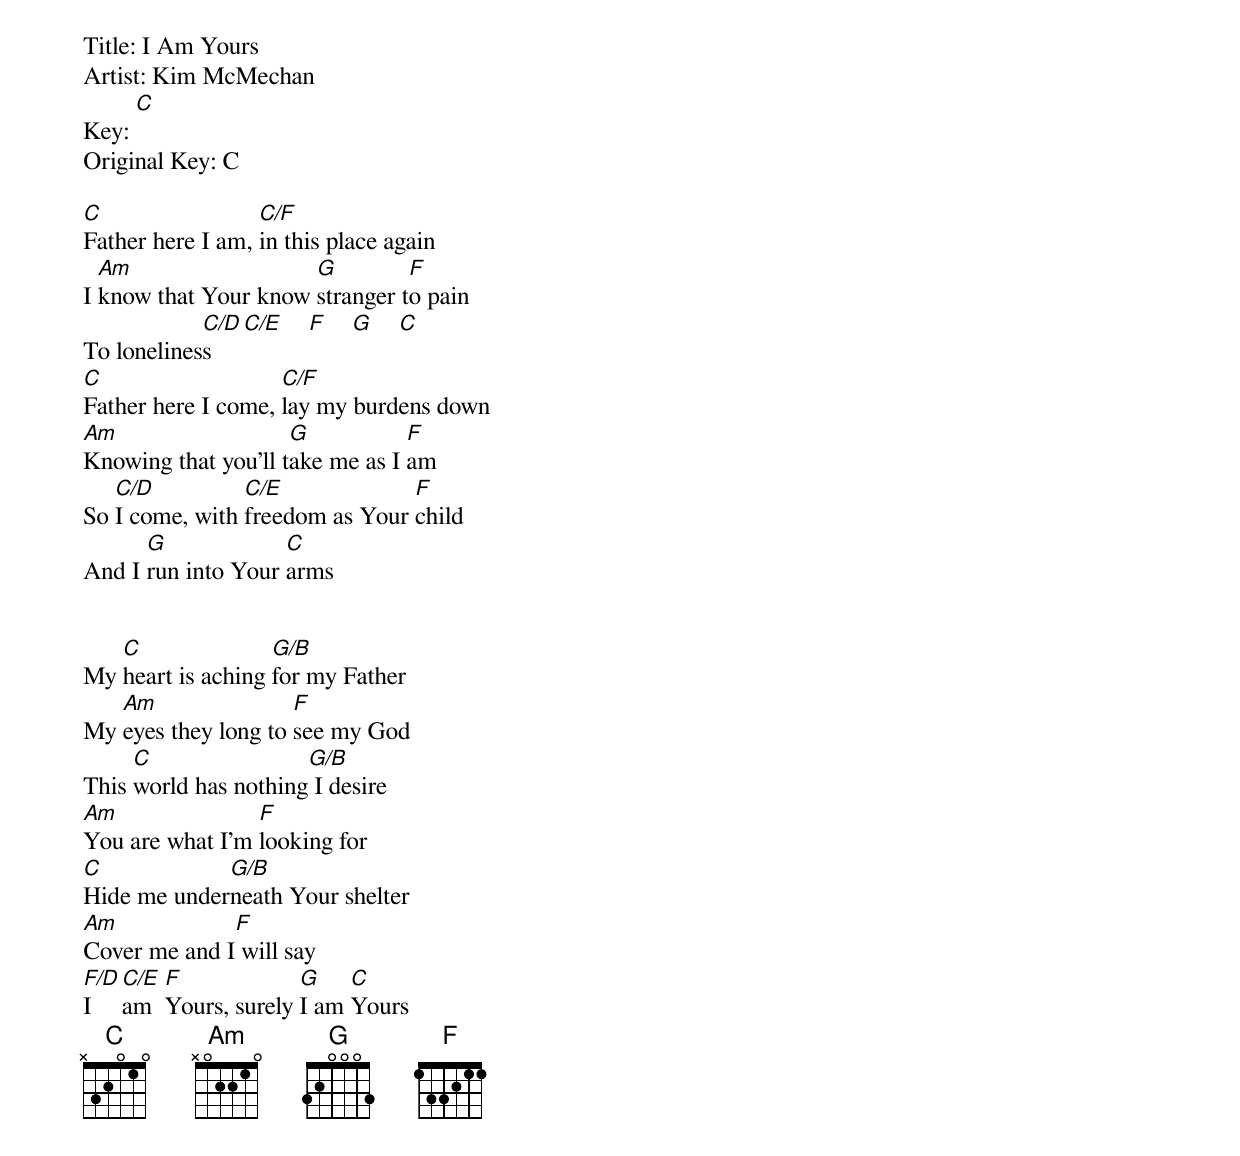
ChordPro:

Title: I Am Yours
Artist: Kim McMechan
Key: [C]
Original Key: C

[C]Father here I am, [C/F]in this place again
I [Am]know that Your know [G]stranger t[F]o pain
To lonelines[C/D]s     [C/E]    [F]    [G]    [C]
[C]Father here I come, [C/F]lay my burdens down
[Am]Knowing that you'll t[G]ake me as I [F]am
So [C/D]I come, with [C/E]freedom as Your [F]child
And I [G]run into Your [C]arms


My [C]heart is aching [G/B]for my Father
My [Am]eyes they long to [F]see my God
This [C]world has nothing[G/B] I desire
[Am]You are what I'm [F]looking for
[C]Hide me under[G/B]neath Your shelter
[Am]Cover me and I[F] will say
[F/D]I   [C/E]am  [F]Yours, surely [G]I am [C]Yours
